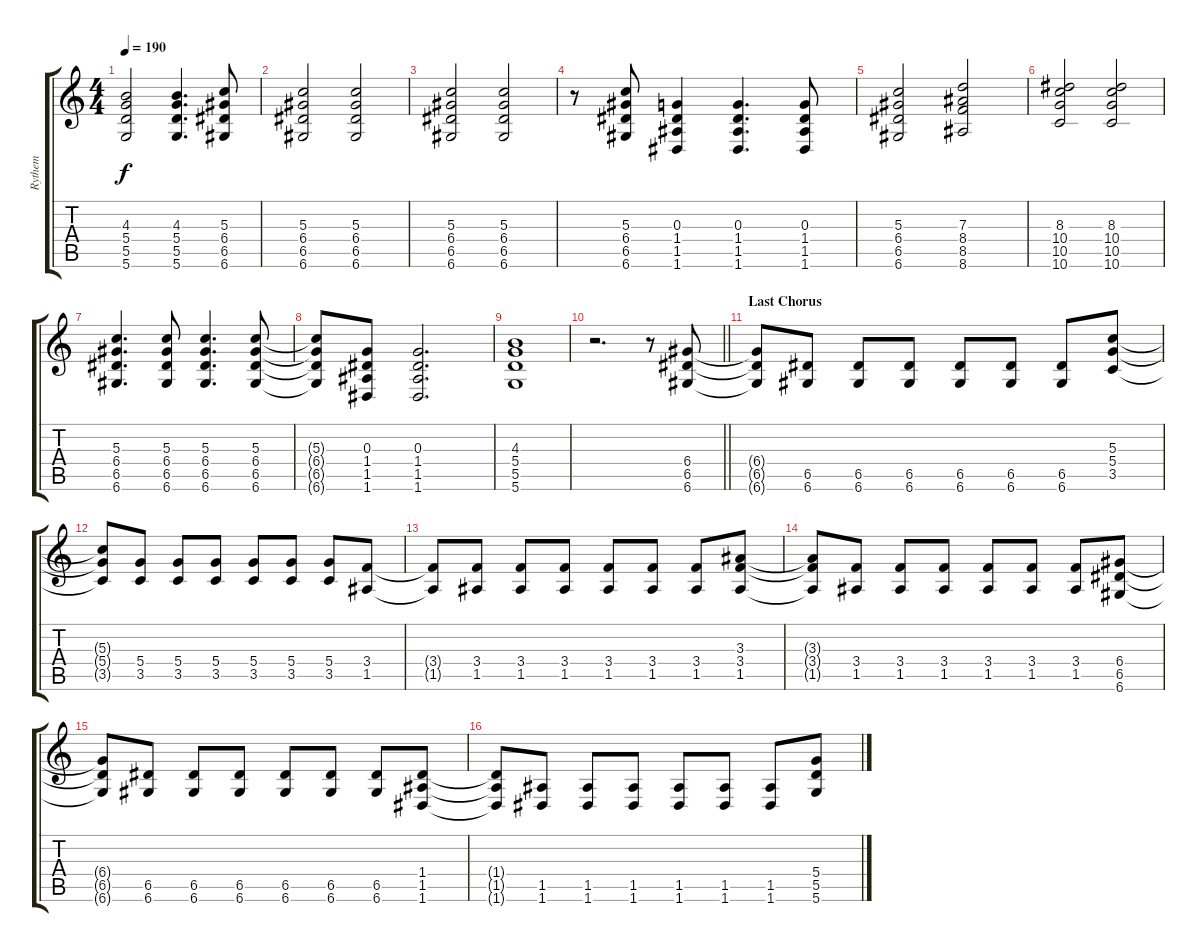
\track ("Rythem" "Rythem") {instrument distortionguitar}
\staff {score tabs}
\tuning (E4 B3 G3 D3 A2 D2) {hide}
\ts (4 4)
\tempo 190
\clef g2
\ks c
(4.3 5.4 5.5 5.6).2{dy f} (4.3 5.4 5.5 5.6).4{d} (5.3 6.4 6.5 6.6).8 |
(5.3 6.4 6.5 6.6).2 (5.3 6.4 6.5 6.6).2 |
(5.3 6.4 6.5 6.6).2 (5.3 6.4 6.5 6.6).2 |
r.8 (5.3 6.4 6.5 6.6).8 (0.3 1.4 1.5 1.6).4 (0.3 1.4 1.5 1.6).4{d} (0.3 1.4 1.5 1.6).8 |
(5.3 6.4 6.5 6.6).2 (7.3 8.4 8.5 8.6).2 |
(8.3 10.4 10.5 10.6).2 (8.3 10.4 10.5 10.6).2 |
(5.3 6.4 6.5 6.6).4{d} (5.3 6.4 6.5 6.6).8 (5.3 6.4 6.5 6.6).4{d} (5.3 6.4 6.5 6.6).8 |
(5.3{t} 6.4{t} 6.5{t} 6.6{t}).8 (0.3 1.4 1.5 1.6).8 (0.3 1.4 1.5 1.6).2{d} |
(4.3 5.4 5.5 5.6).1 |
\barLineRight lightlight
r.2{d} r.8{instrument distortionguitar} (6.4 6.5 6.6).8 |
\section ("" "Last Chorus")
(6.4{t} 6.5{t} 6.6{t}).8 (6.5 6.6).8 (6.5 6.6).8 (6.5 6.6).8 (6.5 6.6).8 (6.5 6.6).8 (6.5 6.6).8 (5.3 5.4 3.5).8 |
(5.3{t} 5.4{t} 3.5{t}).8 (5.4 3.5).8 (5.4 3.5).8 (5.4 3.5).8 (5.4 3.5).8 (5.4 3.5).8 (5.4 3.5).8 (3.4 1.5).8 |
(3.4{t} 1.5{t}).8 (3.4 1.5).8 (3.4 1.5).8 (3.4 1.5).8 (3.4 1.5).8 (3.4 1.5).8 (3.4 1.5).8 (3.3 3.4 1.5).8 |
(3.3{t} 3.4{t} 1.5{t}).8 (3.4 1.5).8 (3.4 1.5).8 (3.4 1.5).8 (3.4 1.5).8 (3.4 1.5).8 (3.4 1.5).8 (6.4 6.5 6.6).8 |
(6.4{t} 6.5{t} 6.6{t}).8 (6.5 6.6).8 (6.5 6.6).8 (6.5 6.6).8 (6.5 6.6).8 (6.5 6.6).8 (6.5 6.6).8 (1.4 1.5 1.6).8 |
(1.4{t} 1.5{t} 1.6{t}).8 (1.5 1.6).8 (1.5 1.6).8 (1.5 1.6).8 (1.5 1.6).8 (1.5 1.6).8 (1.5 1.6).8 (5.4 5.5 5.6).8
